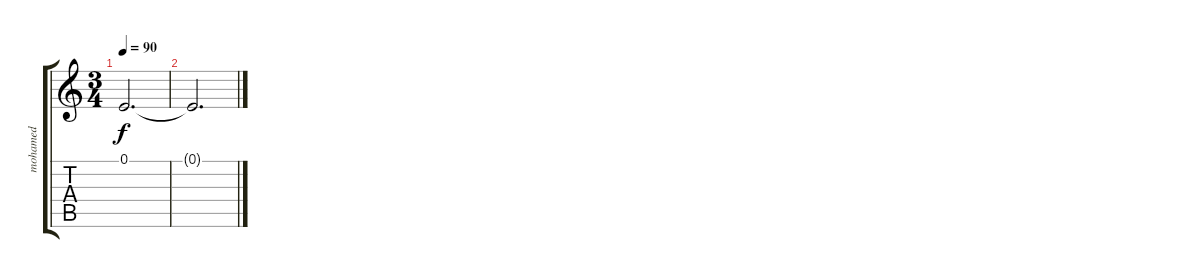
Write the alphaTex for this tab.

\track ("mohamed" "mohamed") {instrument violin}
\staff {score tabs}
\tuning (E4 B3 G3 D3 A2 E2) {hide}
\ts (3 4)
\tempo 90
\clef g2
\ks c
0.1.2{d dy f} |
0.1{t}.2{d}
